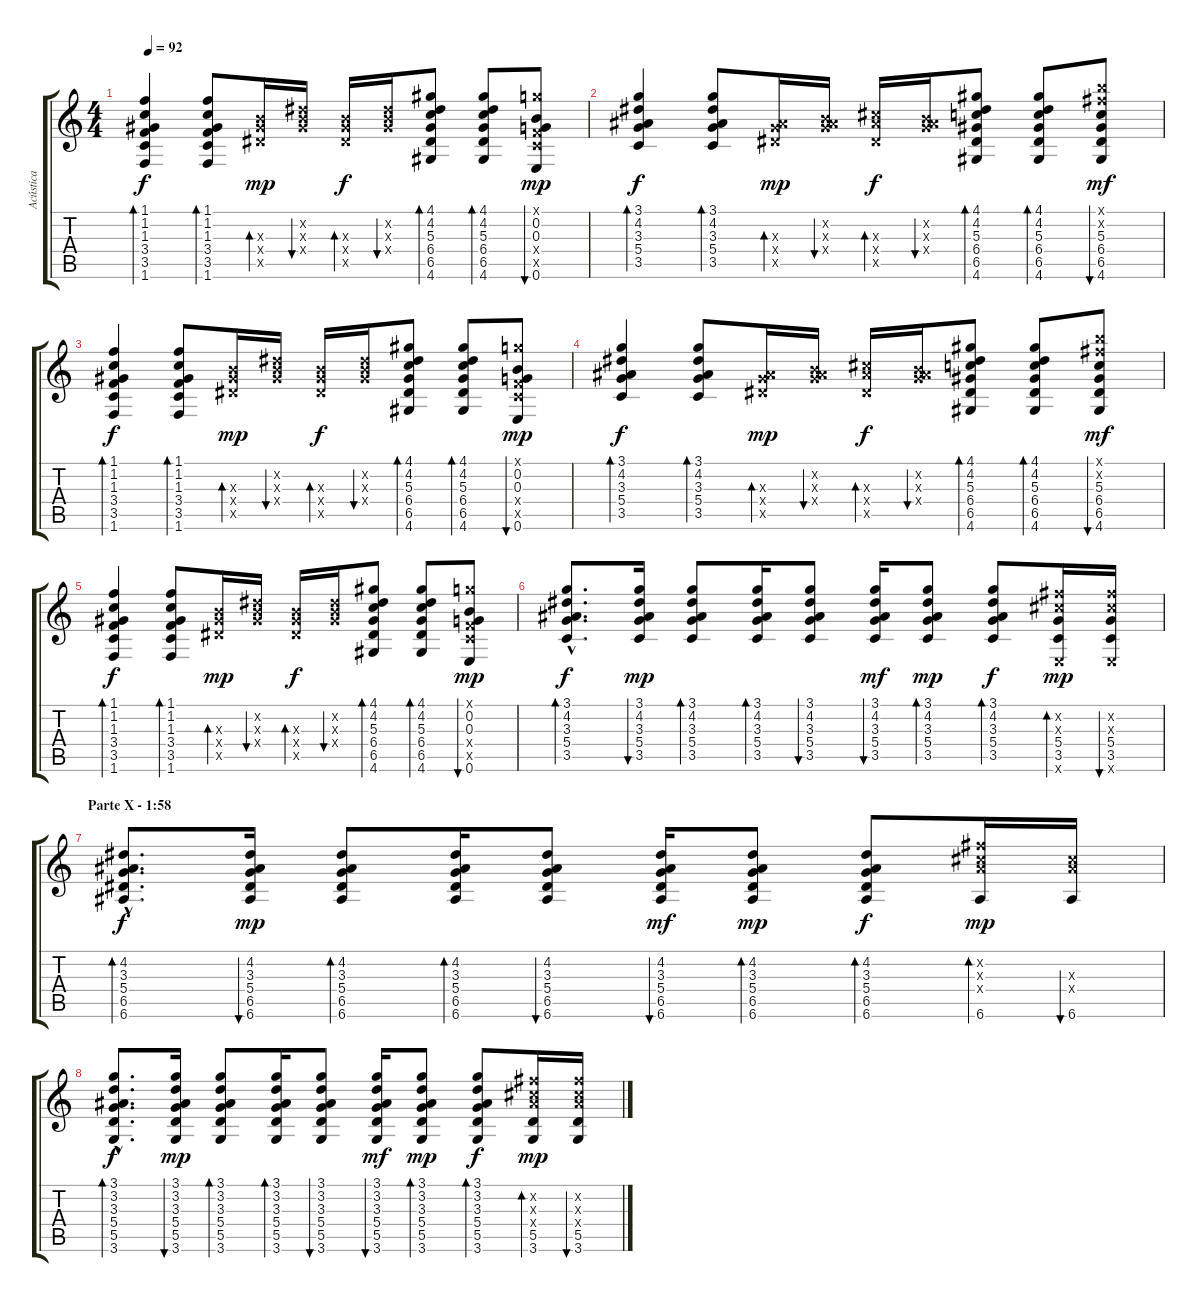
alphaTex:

\track ("Acústica" "Acústica") {instrument acousticguitarsteel}
\staff {score tabs}
\tuning (E4 B3 G3 D3 A2 E2) {hide}
\ts (4 4)
\tempo 92
\clef g2
\ks c
(1.1 1.2 1.3 3.4 3.5 1.6).4{bd 60 dy f} (1.1 1.2 1.3 3.4 3.5 1.6).8{bd 60} (4.3{x} 6.4{x} 6.5{x}).16{bd 60 dy mp} (4.2{x} 4.3{x} 6.4{x}).16{bu 60} (4.3{x} 6.4{x} 6.5{x}).16{bd 60 dy f} (4.2{x} 4.3{x} 6.4{x}).16{bu 60} (4.1 4.2 5.3 6.4 6.5 4.6).8{bd 60} (4.1 4.2 5.3 6.4 6.5 4.6).8{bd 60} (3.1{x} 0.2 0.3 3.4{x} 3.5{x} 0.6).8{bu 60 dy mp} |
(3.1 4.2 3.3 5.4 3.5).4{bd 60 dy f} (3.1 4.2 3.3 5.4 3.5).8{bd 60} (0.3{x} 8.4{x} 6.5{x}).16{bd 60 dy mp} (0.2{x} 0.3{x} 8.4{x}).16{bu 60} (6.3{x} 8.4{x} 6.5{x}).16{bd 60 dy f} (0.2{x} 0.3{x} 8.4{x}).16{bu 60} (4.1 4.2 5.3 6.4 6.5 4.6).8{bd 60} (4.1 4.2 5.3 6.4 6.5 4.6).8{bd 60} (7.1{x} 7.2{x} 5.3 6.4 6.5 4.6).8{bu 60 dy mf} |
(1.1 1.2 1.3 3.4 3.5 1.6).4{bd 60 dy f} (1.1 1.2 1.3 3.4 3.5 1.6).8{bd 60} (4.3{x} 6.4{x} 6.5{x}).16{bd 60 dy mp} (4.2{x} 4.3{x} 6.4{x}).16{bu 60} (4.3{x} 6.4{x} 6.5{x}).16{bd 60 dy f} (4.2{x} 4.3{x} 6.4{x}).16{bu 60} (4.1 4.2 5.3 6.4 6.5 4.6).8{bd 60} (4.1 4.2 5.3 6.4 6.5 4.6).8{bd 60} (3.1{x} 0.2 0.3 3.4{x} 3.5{x} 0.6).8{bu 60 dy mp} |
(3.1 4.2 3.3 5.4 3.5).4{bd 60 dy f} (3.1 4.2 3.3 5.4 3.5).8{bd 60} (0.3{x} 8.4{x} 6.5{x}).16{bd 60 dy mp} (0.2{x} 0.3{x} 8.4{x}).16{bu 60} (6.3{x} 8.4{x} 6.5{x}).16{bd 60 dy f} (0.2{x} 0.3{x} 8.4{x}).16{bu 60} (4.1 4.2 5.3 6.4 6.5 4.6).8{bd 60} (4.1 4.2 5.3 6.4 6.5 4.6).8{bd 60} (7.1{x} 7.2{x} 5.3 6.4 6.5 4.6).8{bu 60 dy mf} |
(1.1 1.2 1.3 3.4 3.5 1.6).4{bd 60 dy f} (1.1 1.2 1.3 3.4 3.5 1.6).8{bd 60} (4.3{x} 6.4{x} 6.5{x}).16{bd 60 dy mp} (4.2{x} 4.3{x} 6.4{x}).16{bu 60} (4.3{x} 6.4{x} 6.5{x}).16{bd 60 dy f} (4.2{x} 4.3{x} 6.4{x}).16{bu 60} (4.1 4.2 5.3 6.4 6.5 4.6).8{bd 60} (4.1 4.2 5.3 6.4 6.5 4.6).8{bd 60} (3.1{x} 0.2 0.3 3.4{x} 3.5{x} 0.6).8{bu 60 dy mp} |
(3.1{hac} 4.2{hac} 3.3{hac} 5.4{hac} 3.5{hac}).8{d bd 60 dy f} (3.1 4.2 3.3 5.4 3.5).16{bu 60 dy mp} (3.1 4.2 3.3 5.4 3.5).8{bd 60} (3.1 4.2 3.3 5.4 3.5).16{bd 60} (3.1 4.2 3.3 5.4 3.5).8{bu 60} (3.1 4.2 3.3 5.4 3.5).16{bu 60 dy mf} (3.1 4.2 3.3 5.4 3.5).8{bd 60 dy mp} (3.1 4.2 3.3 5.4 3.5).8{bd 60 dy f} (7.2{x} 6.3{x} 5.4 3.5 0.6{x}).16{bd 60 dy mp} (7.2{x} 6.3{x} 5.4 3.5 0.6{x}).16{bu 60} |
\section ("" "Parte X - 1:58")
(4.2{hac} 3.3{hac} 5.4{hac} 6.5{hac} 6.6{hac}).8{d bd 60 dy f} (4.2 3.3 5.4 6.5 6.6).16{bu 60 dy mp} (4.2 3.3 5.4 6.5 6.6).8{bd 60} (4.2 3.3 5.4 6.5 6.6).16{bd 60} (4.2 3.3 5.4 6.5 6.6).8{bu 60} (4.2 3.3 5.4 6.5 6.6).16{bu 60 dy mf} (4.2 3.3 5.4 6.5 6.6).8{bd 60 dy mp} (4.2 3.3 5.4 6.5 6.6).8{bd 60 dy f} (7.2{x} 6.3{x} 8.4{x} 6.6).16{bd 60 dy mp} (6.3{x} 8.4{x} 6.6).16{bu 60} |
(3.1{hac} 3.2{hac} 3.3{hac} 5.4{hac} 5.5{hac} 3.6{hac}).8{d bd 60 dy f} (3.1 3.2 3.3 5.4 5.5 3.6).16{bu 60 dy mp} (3.1 3.2 3.3 5.4 5.5 3.6).8{bd 60} (3.1 3.2 3.3 5.4 5.5 3.6).16{bd 60} (3.1 3.2 3.3 5.4 5.5 3.6).8{bu 60} (3.1 3.2 3.3 5.4 5.5 3.6).16{bu 60 dy mf} (3.1 3.2 3.3 5.4 5.5 3.6).8{bd 60 dy mp} (3.1 3.2 3.3 5.4 5.5 3.6).8{bd 60 dy f} (7.2{x} 6.3{x} 8.4{x} 5.5 3.6).16{bd 60 dy mp} (7.2{x} 6.3{x} 8.4{x} 5.5 3.6).16{bu 60}
